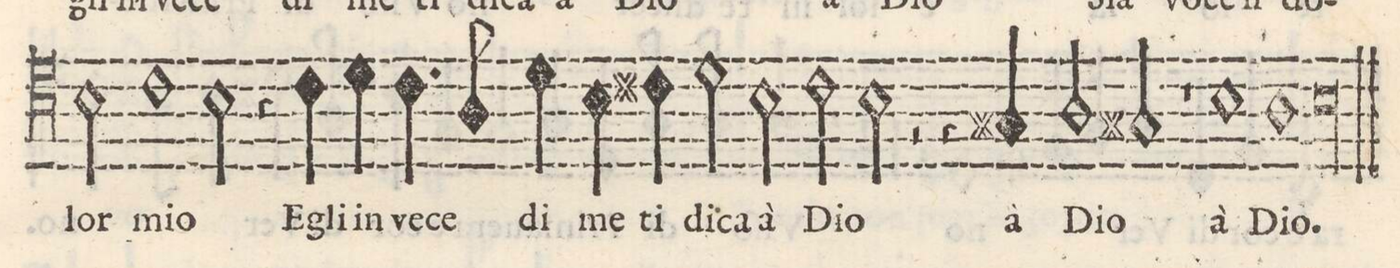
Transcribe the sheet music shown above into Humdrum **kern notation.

**kern	**text
*I"Sesto	*
*clefC4	*
*k[]	*
*M2/1	*
2B\	-lor
1c\	mi-
=28-	=28-
2B\	-o
4r	.
4c\	E-
4d\	-gli in
4.c\	ve-
=29-	=29-
8A\J	-ce
4d\	di
4B\	me
4c#X\	ti
2d\	di-
2B\	-ca a
=30-	=30-
2c\	Di-
2B\	-o
2r	.
4r	.
4G#X/	a
=31-	=31-
2A/	Di-
2G#X/	-o
1r	.
=32-	=32-
1B	a
1A	Di-
=33-	=33-
00B	-o.
=34-	=34-
=-	=-
*-	*-
